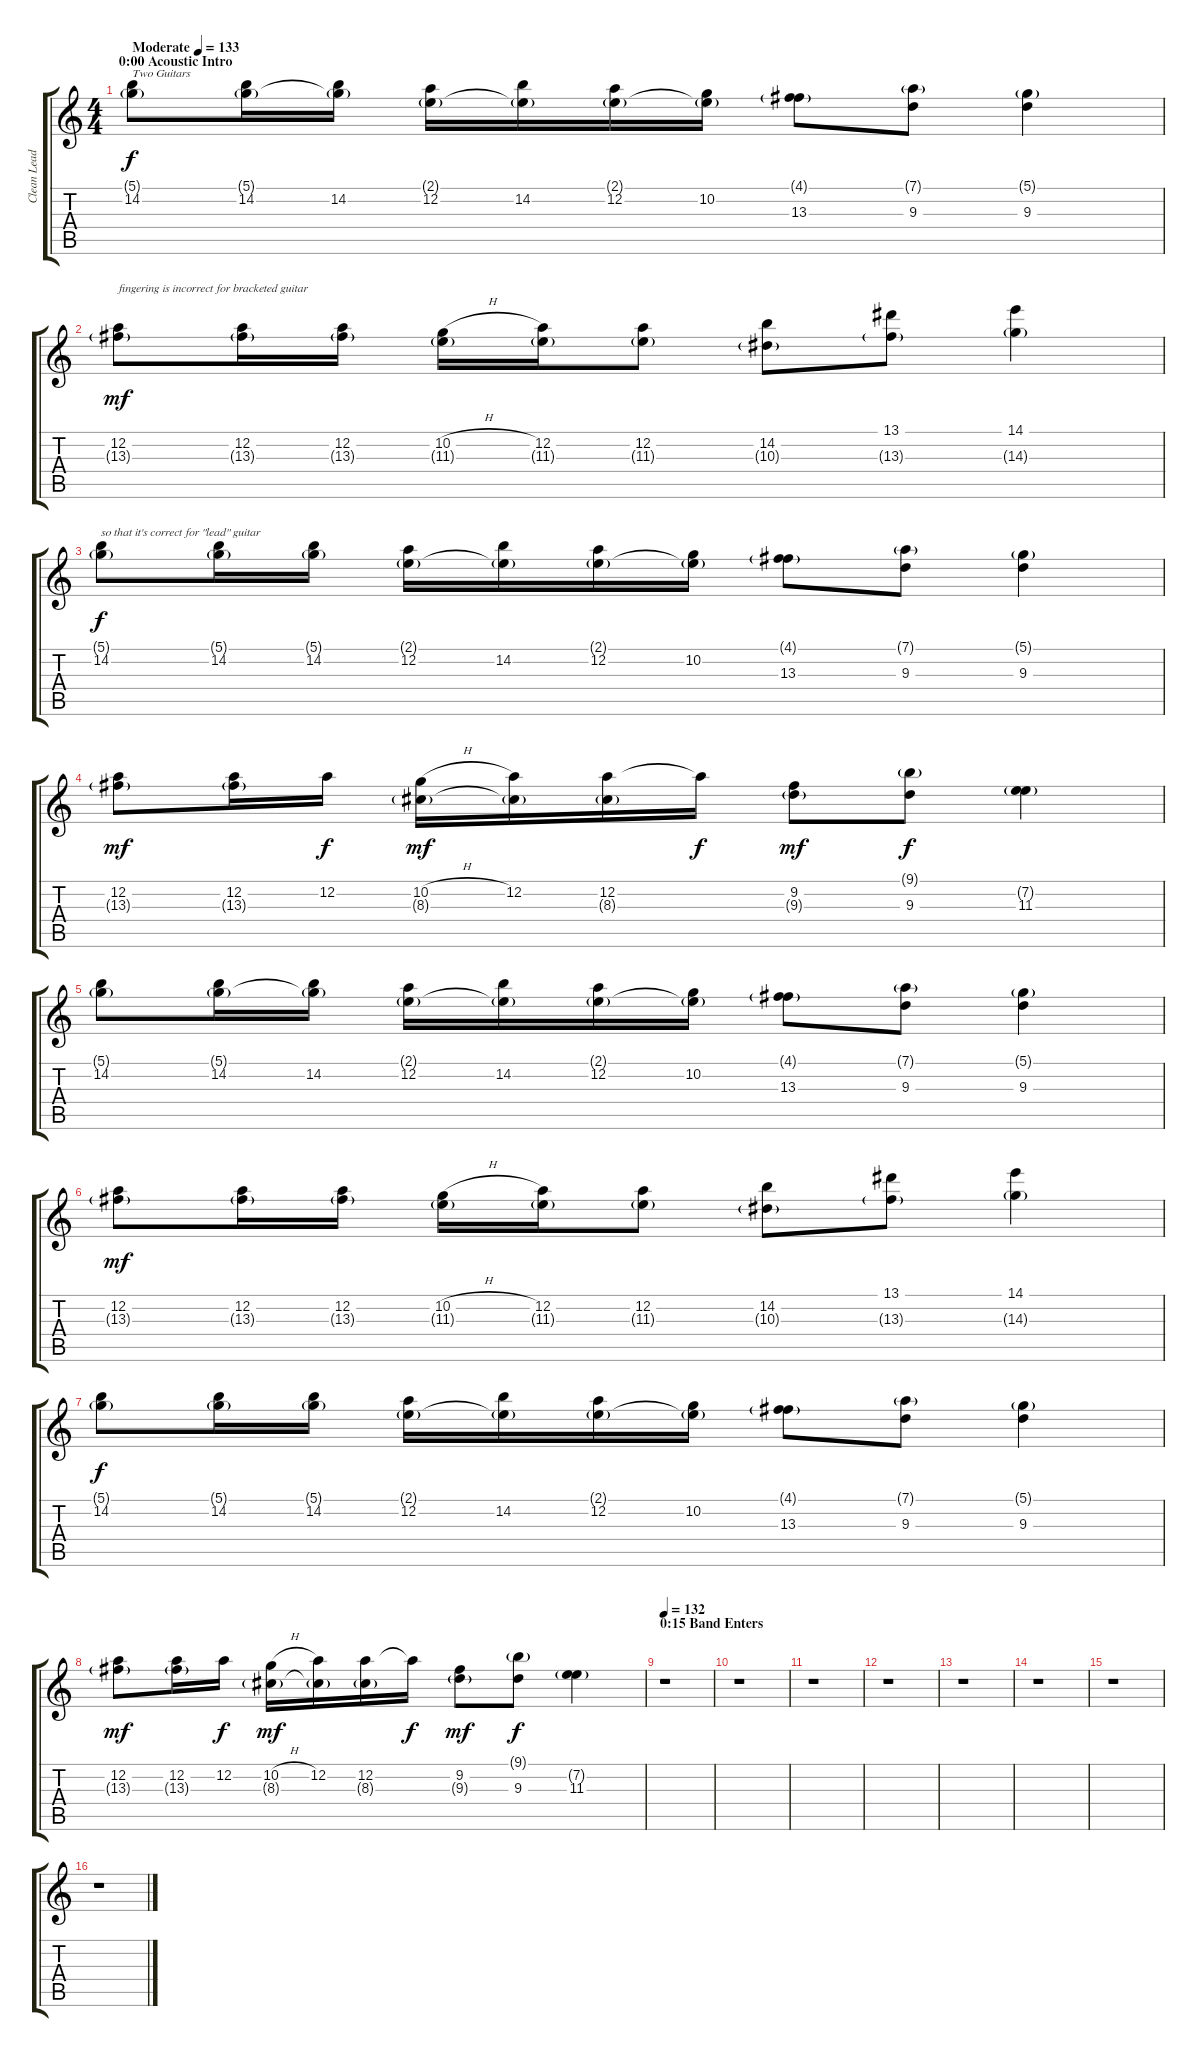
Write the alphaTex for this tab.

\track ("Clean Lead Guitar" "Clean Lead") {instrument acousticguitarsteel}
\staff {score tabs}
\tuning (D4 A3 F3 C3 G2 D2) {hide}
\ts (4 4)
\section ("" "0:00 Acoustic Intro")
\tempo (133 "Moderate")
\clef g2
\ks c
(5.1{g} 14.2).8{txt "Two Guitars" dy f instrument acousticguitarsteel} (5.1{g} 14.2).16 (5.1{g t} 14.2).16 (2.1{g} 12.2).16 (2.1{g t} 14.2).16 (2.1{g} 12.2).16 (2.1{g t} 10.2).16 (4.1{g} 13.3).8 (7.1{g} 9.3).8 (5.1{g} 9.3).4 |
(12.2 13.3{g}).8{txt "fingering is incorrect for bracketed guitar" dy mf} (12.2 13.3{g}).16 (12.2 13.3{g}).16 (10.2{h} 11.3{g}).16 (12.2 11.3{g}).16 (12.2 11.3{g}).8 (14.2 10.3{g}).8 (13.1 13.3{g}).8 (14.1 14.3{g}).4 |
(5.1{g} 14.2).8{txt "so that it's correct for \"lead\" guitar" dy f} (5.1{g} 14.2).16 (5.1{g} 14.2).16 (2.1{g} 12.2).16 (2.1{g t} 14.2).16 (2.1{g} 12.2).16 (2.1{g t} 10.2).16 (4.1{g} 13.3).8 (7.1{g} 9.3).8 (5.1{g} 9.3).4 |
(12.2 13.3{g}).8{dy mf} (12.2 13.3{g}).16 12.2.16{dy f} (10.2{h} 8.3{g}).16{dy mf} (12.2 8.3{g t}).16 (12.2 8.3{g}).16 12.2{t}.16{dy f} (9.2 9.3{g}).8{dy mf} (9.1{g} 9.3).8{dy f} (7.2{g} 11.3).4 |
(5.1{g} 14.2).8 (5.1{g} 14.2).16 (5.1{g t} 14.2).16 (2.1{g} 12.2).16 (2.1{g t} 14.2).16 (2.1{g} 12.2).16 (2.1{g t} 10.2).16 (4.1{g} 13.3).8 (7.1{g} 9.3).8 (5.1{g} 9.3).4 |
(12.2 13.3{g}).8{dy mf} (12.2 13.3{g}).16 (12.2 13.3{g}).16 (10.2{h} 11.3{g}).16 (12.2 11.3{g}).16 (12.2 11.3{g}).8 (14.2 10.3{g}).8 (13.1 13.3{g}).8 (14.1 14.3{g}).4 |
(5.1{g} 14.2).8{dy f} (5.1{g} 14.2).16 (5.1{g} 14.2).16 (2.1{g} 12.2).16 (2.1{g t} 14.2).16 (2.1{g} 12.2).16 (2.1{g t} 10.2).16 (4.1{g} 13.3).8 (7.1{g} 9.3).8 (5.1{g} 9.3).4 |
(12.2 13.3{g}).8{dy mf} (12.2 13.3{g}).16 12.2.16{dy f} (10.2{h} 8.3{g}).16{dy mf} (12.2 8.3{g t}).16 (12.2 8.3{g}).16 12.2{t}.16{dy f} (9.2 9.3{g}).8{dy mf} (9.1{g} 9.3).8{dy f} (7.2{g} 11.3).4 |
\section ("" "0:15 Band Enters")
\tempo 132
r.1 |
r.1 |
r.1 |
r.1 |
r.1 |
r.1 |
r.1 |
r.1
